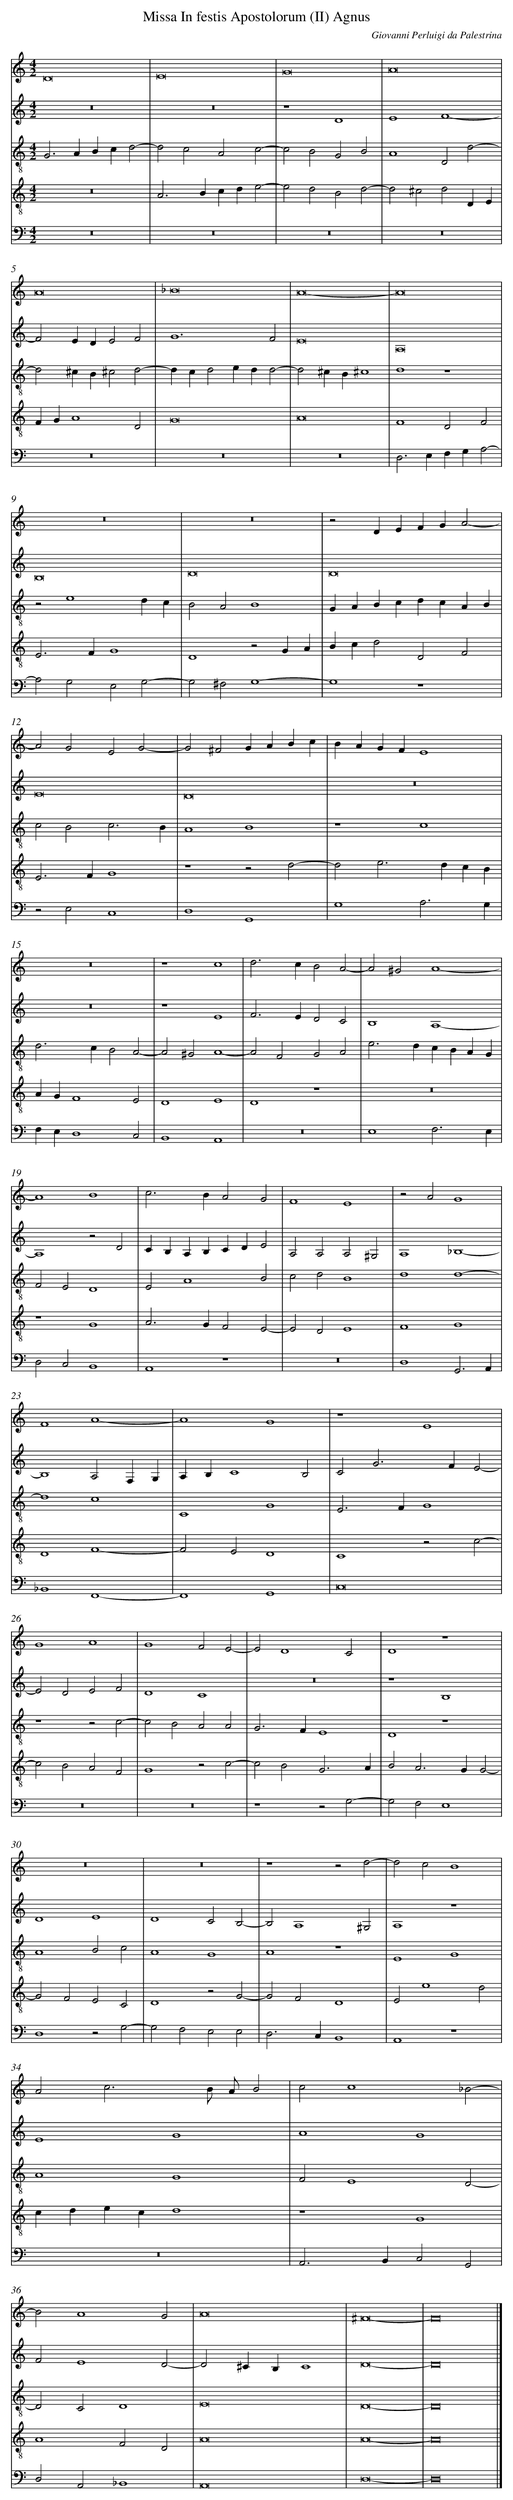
X:1
T: Missa In festis Apostolorum (II) Agnus
C: Giovanni Perluigi da Palestrina
L: 1/4
M: 4/2
V: 1 clef=treble
V: 2 clef=treble
V: 3 clef=treble-8
V: 4 clef=treble-8
V: 5 clef=bass
K: C
[V:1] D8 |
[V:2] z8 |
[V:3] G2>A2Bcd2- |
[V:4] z8 |
[V:5] z8 |
[V:1] E8 |
[V:2] z8 |
[V:3] d2c2A2c2- |
[V:4] A2>B2cde2- |
[V:5] z8 |
[V:1] G8 |
[V:2] z4D4 |
[V:3] c2B2G2B2 |
[V:4] e2d2B2d2- |
[V:5] z8 |
[V:1] A8 |
[V:2] E4F4- |
[V:3] A4D2d2- |
[V:4] d2^c2d2DE |
[V:5] z8 |
[V:1] A8 |
[V:2] F2EDE2F2 |
[V:3] d2^cB^c2d2- |
[V:4] FGA4D2 |
[V:5] z8 |
[V:1] _B8 |
[V:2] G6F2 |
[V:3] dcd2edd2- |
[V:4] G8 |
[V:5] z8 |
[V:1] A8- |
[V:2] E8 |
[V:3] d2^cB^c4 |
[V:4] A8 |
[V:5] z8 |
[V:1] A8 |
[V:2] A,8 |
[V:3] d4z4 |
[V:4] F4D2F2 |
[V:5] D,2>E,2F,G,A,2- |
[V:1] z8 |
[V:2] B,8 |
[V:3] z2e4dc |
[V:4] E2>F2G4 |
[V:5] A,2G,2E,2G,2- |
[V:1] z8 |
[V:2] D8 |
[V:3] B2A2B4 |
[V:4] D4z2GA |
[V:5] G,2^F,2G,4- |
[V:1] z2DEFGA2- |
[V:2] D8 |
[V:3] GABcdcAB |
[V:4] Bcd2D2F2 |
[V:5] G,4z4 |
[V:1] A2G2E2G2- |
[V:2] E8 |
[V:3] c2B2c3B |
[V:4] E2>F2G4 |
[V:5] z2E,2C,4 |
[V:1] G2^F2GABc |
[V:2] D8 |
[V:3] A4B4 |
[V:4] z4z2d2- |
[V:5] D,4G,,4 |
[V:1] BAGFE4 |
[V:2] z8 |
[V:3] z4c4 |
[V:4] d2e2>d2cB |
[V:5] G,4A,3G, |
[V:1] z8 |
[V:2] z8 |
[V:3] d2>c2B2A2- |
[V:4] AGF4E2 |
[V:5] F,E,D,4C,2 |
[V:1] z4c4 |
[V:2] z4E4 |
[V:3] A2^G2A4- |
[V:4] D4E4 |
[V:5] B,,4A,,4 |
[V:1] d2>c2B2A2- |
[V:2] F2>E2D2C2 |
[V:3] A2F2G2A2 |
[V:4] D4z4 |
[V:5] z8 |
[V:1] A2^G2A4- |
[V:2] B,4A,4- |
[V:3] e2>d2cBAG |
[V:4] z8 |
[V:5] E,4F,3E, |
[V:1] A4B4 |
[V:2] A,4z2D2 |
[V:3] F2E2D4 |
[V:4] z4G4 |
[V:5] D,2C,2B,,4 |
[V:1] c2>B2A2G2 |
[V:2] CB,A,B,CDE2 |
[V:3] E2A4B2 |
[V:4] A2>G2F2E2- |
[V:5] A,,4z4 |
[V:1] F4E4 |
[V:2] A,2A,2A,2^G,2 |
[V:3] c2d2B4 |
[V:4] E2D2E4 |
[V:5] z8 |
[V:1] z2A2G4 |
[V:2] A,4_B,4- |
[V:3] d4d4- |
[V:4] F4G4 |
[V:5] D,4G,,3A,, |
[V:1] F4A4- |
[V:2] B,4A,2F,G, |
[V:3] d4c4 |
[V:4] D4F4- |
[V:5] _B,,4F,,4- |
[V:1] A4G4 |
[V:2] A,B,C4B,2 |
[V:3] C4G4 |
[V:4] F2E2D4 |
[V:5] F,,4G,,4 |
[V:1] z4E4 |
[V:2] C2G2>F2E2- |
[V:3] E2>F2G4 |
[V:4] C4z2c2- |
[V:5] C,8 |
[V:1] G4A4 |
[V:2] E2D2E2F2 |
[V:3] z4z2c2- |
[V:4] c2B2A2F2 |
[V:5] z8 |
[V:1] G4F2E2- |
[V:2] D4C4 |
[V:3] c2B2A2A2 |
[V:4] G4z2c2- |
[V:5] z8 |
[V:1] E2D4C2 |
[V:2] z8 |
[V:3] G2>F2E4 |
[V:4] c2B2G3A |
[V:5] z4z2G,2- |
[V:1] D4z4 |
[V:2] z4B,4 |
[V:3] D4z4 |
[V:4] B2A2>G2G2- |
[V:5] G,2F,2E,4 |
[V:1] z8 |
[V:2] D4E4 |
[V:3] A4B2c2 |
[V:4] G2F2E2C2 |
[V:5] D,4z2G,2- |
[V:1] z8 |
[V:2] D4C2B,2- |
[V:3] A4G4 |
[V:4] D4z2G2- |
[V:5] G,2F,2E,2E,2 |
[V:1] z4z2d2- |
[V:2] B,2A,4^G,2 |
[V:3] A4z4 |
[V:4] G2F2D4 |
[V:5] D,2>C,2B,,4 |
[V:1] d2c2B4 |
[V:2] A,4z4 |
[V:3] E4G4 |
[V:4] E2e4d2 |
[V:5] A,,4z4 |
[V:1] A2c3B/ A/B2 |
[V:2] E4G4 |
[V:3] A4G4 |
[V:4] cdecd4 |
[V:5] z8 |
[V:1] c2c4_B2- |
[V:2] A4G4 |
[V:3] F2E4D2- |
[V:4] z4G4 |
[V:5] A,,2>B,,2C,2G,,2 |
[V:1] B2A4G2 |
[V:2] F2E4D2- |
[V:3] D2C2D4 |
[V:4] A4F2D2 |
[V:5] D,2A,,2_B,,4 |
[V:1] A8 |
[V:2] D2^CB,C4 |
[V:3] E8 |
[V:4] A8 |
[V:5] A,,8 |
[V:1] ^F8- |
[V:2] D8- |
[V:3] D8- |
[V:4] A8- |
[V:5] D,8- |
[V:1] F8 |]
[V:2] D8 |]
[V:3] D8 |]
[V:4] A8 |]
[V:5] D,8 |]
